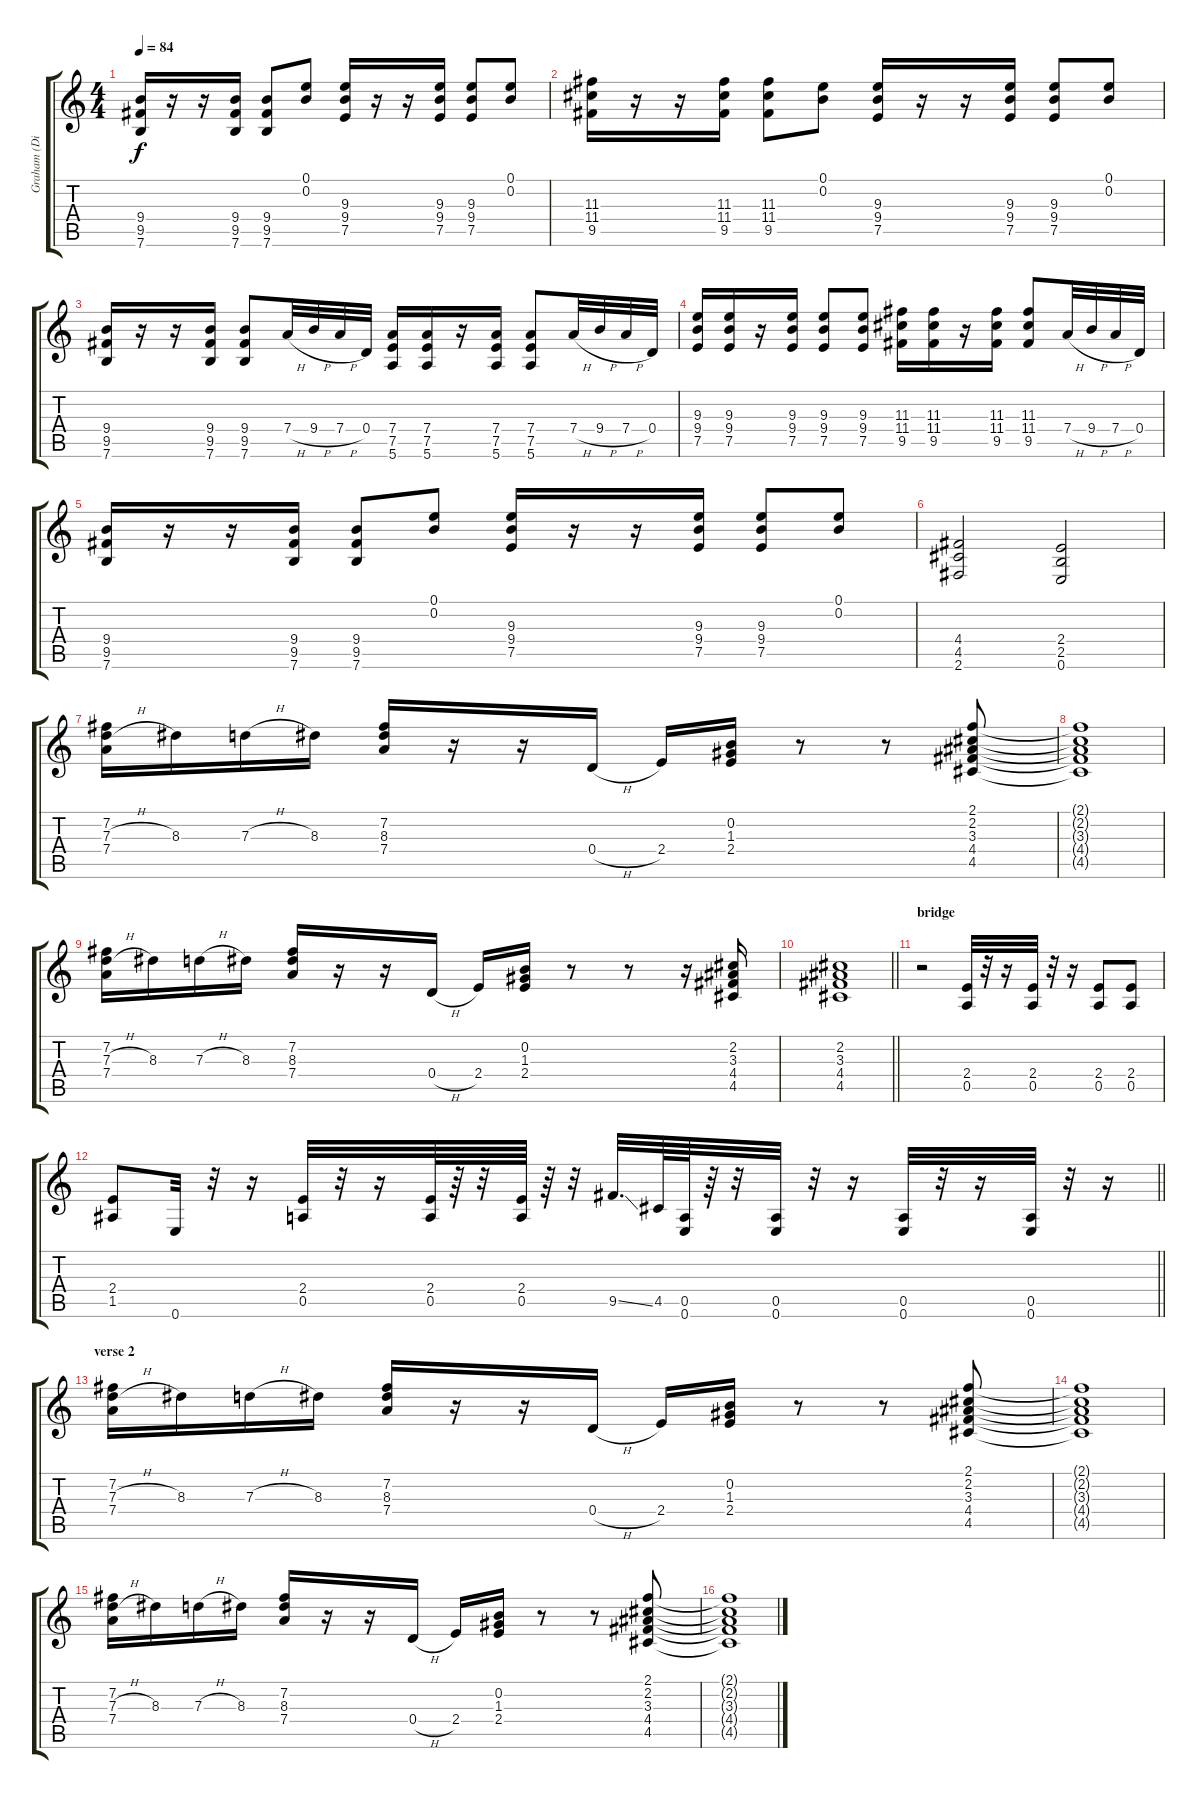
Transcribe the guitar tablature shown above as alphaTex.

\track ("Graham (Disto Guitar)" "Graham (Di") {instrument distortionguitar}
\staff {score tabs}
\tuning (E4 B3 G3 D3 A2 E2) {hide}
\ts (4 4)
\tempo 84
\clef g2
\ks c
(9.4 9.5 7.6).16{dy f} r.16 r.16 (9.4 9.5 7.6).16 (9.4 9.5 7.6).8 (0.1 0.2).8 (9.3 9.4 7.5).16 r.16 r.16 (9.3 9.4 7.5).16 (9.3 9.4 7.5).8 (0.1 0.2).8 |
(11.3 11.4 9.5).16 r.16 r.16 (11.3 11.4 9.5).16 (11.3 11.4 9.5).8 (0.1 0.2).8 (9.3 9.4 7.5).16 r.16 r.16 (9.3 9.4 7.5).16 (9.3 9.4 7.5).8 (0.1 0.2).8 |
(9.4 9.5 7.6).16 r.16 r.16 (9.4 9.5 7.6).16 (9.4 9.5 7.6).8 7.4{h}.32 9.4{h}.32 7.4{h}.32 0.4.32 (7.4 7.5 5.6).16 (7.4 7.5 5.6).16 r.16 (7.4 7.5 5.6).16 (7.4 7.5 5.6).8 7.4{h}.32 9.4{h}.32 7.4{h}.32 0.4.32 |
(9.3 9.4 7.5).16 (9.3 9.4 7.5).16 r.16 (9.3 9.4 7.5).16 (9.3 9.4 7.5).8 (9.3 9.4 7.5).8 (11.3 11.4 9.5).16 (11.3 11.4 9.5).16 r.16 (11.3 11.4 9.5).16 (11.3 11.4 9.5).8 7.4{h}.32 9.4{h}.32 7.4{h}.32 0.4.32 |
(9.4 9.5 7.6).16 r.16 r.16 (9.4 9.5 7.6).16 (9.4 9.5 7.6).8 (0.1 0.2).8 (9.3 9.4 7.5).16 r.16 r.16 (9.3 9.4 7.5).16 (9.3 9.4 7.5).8 (0.1 0.2).8 |
(4.4 4.5 2.6).2 (2.4 2.5 0.6).2 |
(7.2 7.3{h} 7.4).16 8.3.16 7.3{h}.16 8.3.16 (7.2 8.3 7.4).16 r.16 r.16 0.4{h}.16 2.4.16 (0.2 1.3 2.4).16 r.8 r.8 (2.1 2.2 3.3 4.4 4.5).8 |
(2.1{t} 2.2{t} 3.3{t} 4.4{t} 4.5{t}).1 |
(7.2 7.3{h} 7.4).16 8.3.16 7.3{h}.16 8.3.16 (7.2 8.3 7.4).16 r.16 r.16 0.4{h}.16 2.4.16 (0.2 1.3 2.4).16 r.8 r.8 r.16 (2.2 3.3 4.4 4.5).16 |
\barLineRight lightlight
(2.2 3.3 4.4 4.5).1 |
\section ("" "bridge")
r.2 (2.4 0.5).32 r.32 r.16 (2.4 0.5).32 r.32 r.16 (2.4 0.5).8 (2.4 0.5).8 |
\barLineRight lightlight
(2.4 1.5).8 0.6.32 r.32 r.16 (2.4 0.5).32 r.32 r.16 (2.4 0.5).64 r.64 r.32 (2.4 0.5).64 r.64 r.32 9.5{ss}.32{d} 4.5.64 (0.5 0.6).64 r.64 r.32 (0.5 0.6).32 r.32 r.16 (0.5 0.6).32 r.32 r.16 (0.5 0.6).32 r.32 r.16 |
\section ("" "verse 2")
(7.2 7.3{h} 7.4).16 8.3.16 7.3{h}.16 8.3.16 (7.2 8.3 7.4).16 r.16 r.16 0.4{h}.16 2.4.16 (0.2 1.3 2.4).16 r.8 r.8 (2.1 2.2 3.3 4.4 4.5).8 |
(2.1{t} 2.2{t} 3.3{t} 4.4{t} 4.5{t}).1 |
(7.2 7.3{h} 7.4).16 8.3.16 7.3{h}.16 8.3.16 (7.2 8.3 7.4).16 r.16 r.16 0.4{h}.16 2.4.16 (0.2 1.3 2.4).16 r.8 r.8 (2.1 2.2 3.3 4.4 4.5).8 |
(2.1{t} 2.2{t} 3.3{t} 4.4{t} 4.5{t}).1
